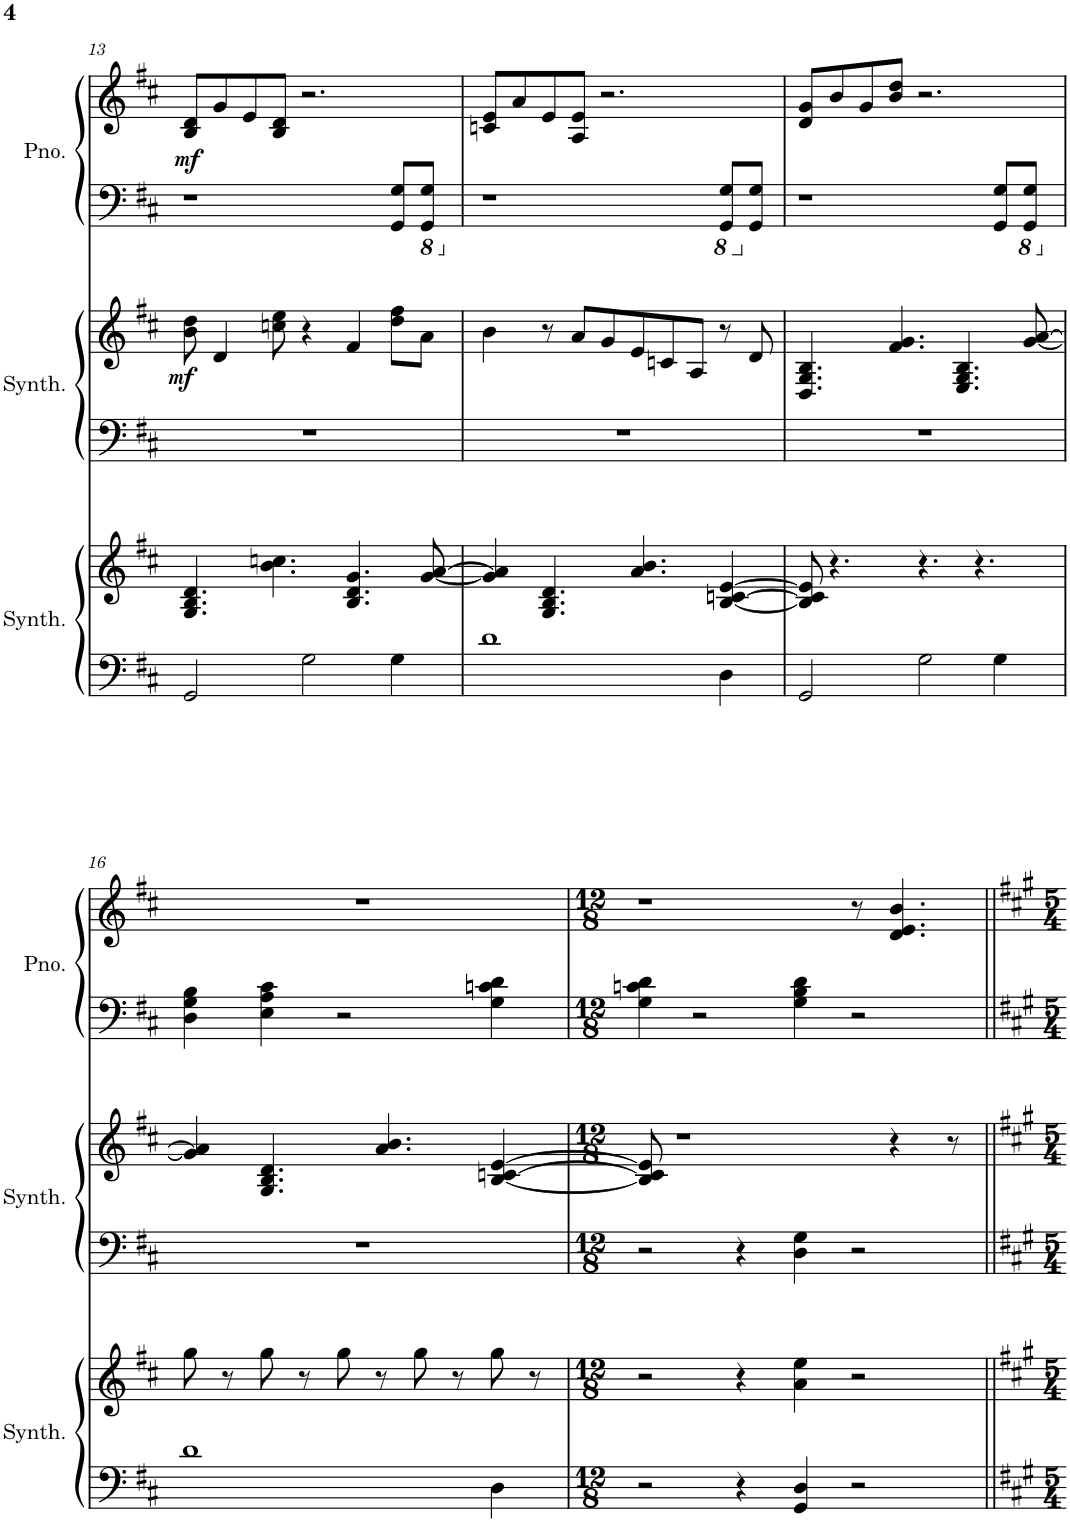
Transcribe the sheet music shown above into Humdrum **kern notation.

**kern	**kern	**kern	**kern	**dynam	**kern	**kern	**dynam
*part3	*part3	*part2	*part2	*part2	*part1	*part1	*part1
*staff6	*staff5	*staff4	*staff3	*staff3/4	*staff2	*staff1	*staff1/2
*I"New Age Synthesizer	*	*I"Brass Synthesizer	*	*	*I"Piano	*	*
*I'Synth.	*	*I'Synth.	*	*	*I'Pno.	*	*
!!LO:PB:g=z
*clefF4	*clefG2	*clefF4	*clefG2	*	*clefF4	*clefG2	*
*k[f#c#]	*k[f#c#]	*k[f#c#]	*k[f#c#]	*	*k[f#c#]	*k[f#c#]	*
*M10/8	*M10/8	*M10/8	*M10/8	*	*M10/8	*M10/8	*
=13	=13	=13	=13	=13	=13	=13	=13
!	!	!	!	!LO:DY:b	!	!	!LO:DY:b
2GG/	4.G/ 4.B/ 4.d/	4%5r	8b\ 8dd\	mf	1r	8B/ 8d/L	mf
.	.	.	4d/	.	.	8g/	.
.	.	.	.	.	.	8e/	.
.	4.b\ 4.ccn\	.	8ccn\ 8ee\	.	.	8B/ 8d/J	.
2G\	.	.	4r	.	.	2.r	.
.	4.B/ 4.d/ 4.g/	.	4f#/	.	.	.	.
4G\	.	.	8dd\ 8ff#\L	.	8GG/ 8G/L	.	.
*	*	*	*	*	*8ba	*	*
.	[8g/ [8a/	.	8a\J	.	8GGG/ 8GG/J	.	.
=14	=14	=14	=14	=14	=14	=14	=14
*	*	*	*	*	*X8ba	*	*
1d	4g/] 4a/]	4%5r	4b\	.	1r	8cn/ 8e/L	.
.	.	.	.	.	.	8a/	.
.	4.G/ 4.B/ 4.d/	.	8r	.	.	8e/	.
.	.	.	8a/L	.	.	8A/ 8e/J	.
.	.	.	8g/	.	.	2.r	.
.	4.a/ 4.b/	.	8e/	.	.	.	.
.	.	.	8cn/	.	.	.	.
.	.	.	8A/J	.	.	.	.
*	*	*	*	*	*8ba	*	*
4D\	[4B/ [4cn/ [4e/	.	8r	.	8GGG/ 8GG/L	.	.
*	*	*	*	*	*X8ba	*	*
.	.	.	8d/	.	8GG/ 8G/J	.	.
=15	=15	=15	=15	=15	=15	=15	=15
2GG/	8B/] 8c/] 8e/]	4%5r	4.D/ 4.G/ 4.B/	.	1r	8d/ 8g/L	.
.	4.r	.	.	.	.	8b/	.
.	.	.	.	.	.	8g/	.
.	.	.	4.f#/ 4.g/	.	.	8b/ 8dd/J	.
2G\	4.r	.	.	.	.	2.r	.
.	.	.	4.E/ 4.G/ 4.B/	.	.	.	.
.	4.r	.	.	.	.	.	.
4G\	.	.	.	.	8GG/ 8G/L	.	.
*	*	*	*	*	*8ba	*	*
.	.	.	[8g/ [8a/	.	8GGG/ 8GG/J	.	.
!!LO:LB:g=z
=16	=16	=16	=16	=16	=16	=16	=16
*	*	*	*	*	*X8ba	*	*
1d	8gg\	4%5r	4g/] 4a/]	.	4D\ 4G\ 4B\	4%5r	.
.	8r	.	.	.	.	.	.
.	8gg\	.	4.G/ 4.B/ 4.d/	.	4E\ 4A\ 4c#\	.	.
.	8r	.	.	.	.	.	.
.	8gg\	.	.	.	2r	.	.
.	8r	.	4.a/ 4.b/	.	.	.	.
.	8gg\	.	.	.	.	.	.
.	8r	.	.	.	.	.	.
4D\	8gg\	.	[4B/ [4cn/ [4e/	.	4G\ 4cn\ 4d\	.	.
.	8r	.	.	.	.	.	.
=17	=17	=17	=17	=17	=17	=17	=17
*M12/8	*M12/8	*M12/8	*M12/8	*	*M12/8	*M12/8	*
2r	2r	2r	8B/] 8c/] 8e/]	.	4G\ 4cn\ 4d\	1r	.
.	.	.	1r	.	.	.	.
.	.	.	.	.	2r	.	.
4r	4r	4r	.	.	.	.	.
4GG/ 4D/	4a\ 4ee\	4D\ 4G\	.	.	4G\ 4B\ 4d\	.	.
2r	2r	2r	.	.	2r	8r	.
.	.	.	4r	.	.	4.d/ 4.e/ 4.b/	.
.	.	.	8r	.	.	.	.
=||	=||	=||	=||	=||	=||	=||	=||
*-	*-	*-	*-	*-	*-	*-	*-
